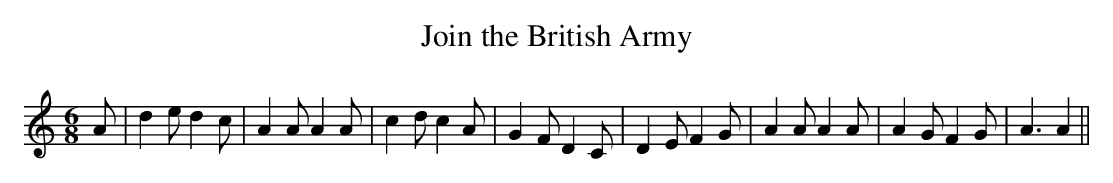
X:1
T:Join the British Army
M:6/8
L:1/4
K:C
 A/2| d e/2 d c/2| A A/2 A A/2| c d/2 c A/2| G F/2 D C/2| D E/2 F G/2|\
 A A/2 A A/2| A G/2 F G/2| A3/2 A||
